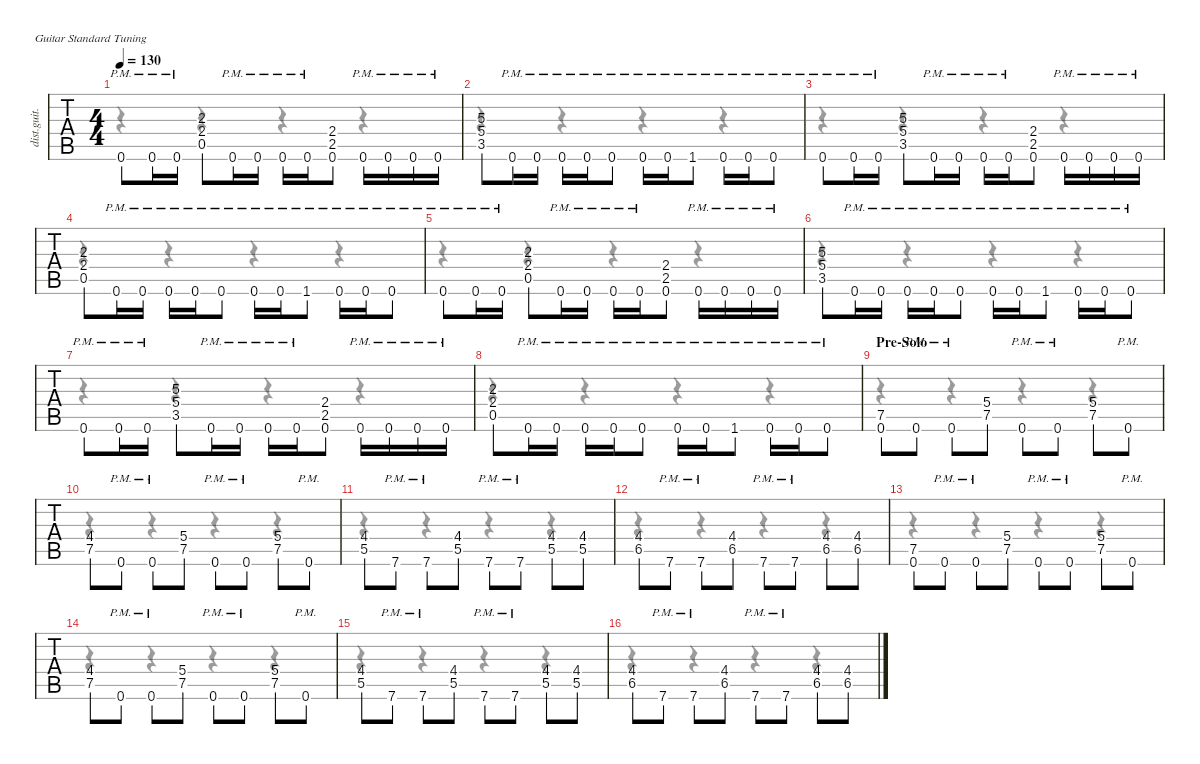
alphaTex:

\defaultSystemsLayout 4
\hideDynamics
\bracketExtendMode nobrackets
\track ("James Hetfield - Rhythm Guitar" "dist.guit.") {instrument distortionguitar}
\staff {tabs}
\tuning (E4 B3 G3 D3 A2 E2)
\voice
\ts (4 4)
\tempo 130
\clef g2
\ks c
0.6{pm}.8{dy f beam Up} 0.6{pm}.16{beam Up} 0.6{pm}.16{beam Up} (2.3 2.4 0.5).8{beam Up} 0.6{pm}.16{beam Up} 0.6{pm}.16{beam Up} 0.6{pm}.16{beam Up} 0.6{pm}.16{beam Up} (2.4 2.5 0.6).8{beam Up} 0.6{pm}.16{beam Up} 0.6{pm}.16{beam Up} 0.6{pm}.16{beam Up} 0.6{pm}.16{beam Up} |
(5.3 5.4 3.5).8{beam Up} 0.6{pm}.16{beam Up} 0.6{pm}.16{beam Up} 0.6{pm}.16{beam Up} 0.6{pm}.16{beam Up} 0.6{pm}.8{beam Up} 0.6{pm}.16{beam Up} 0.6{pm}.16{beam Up} 1.6{pm}.8{beam Up} 0.6{pm}.16{beam Up} 0.6{pm}.16{beam Up} 0.6{pm}.8{beam Up} |
0.6{pm}.8{beam Up} 0.6{pm}.16{beam Up} 0.6{pm}.16{beam Up} (5.3 5.4 3.5).8{beam Up} 0.6{pm}.16{beam Up} 0.6{pm}.16{beam Up} 0.6{pm}.16{beam Up} 0.6{pm}.16{beam Up} (2.4 2.5 0.6).8{beam Up} 0.6{pm}.16{beam Up} 0.6{pm}.16{beam Up} 0.6{pm}.16{beam Up} 0.6{pm}.16{beam Up} |
(2.3 2.4 0.5).8{beam Up} 0.6{pm}.16{beam Up} 0.6{pm}.16{beam Up} 0.6{pm}.16{beam Up} 0.6{pm}.16{beam Up} 0.6{pm}.8{beam Up} 0.6{pm}.16{beam Up} 0.6{pm}.16{beam Up} 1.6{pm}.8{beam Up} 0.6{pm}.16{beam Up} 0.6{pm}.16{beam Up} 0.6{pm}.8{beam Up} |
0.6{pm}.8{beam Up} 0.6{pm}.16{beam Up} 0.6{pm}.16{beam Up} (2.3 2.4 0.5).8{beam Up} 0.6{pm}.16{beam Up} 0.6{pm}.16{beam Up} 0.6{pm}.16{beam Up} 0.6{pm}.16{beam Up} (2.4 2.5 0.6).8{beam Up} 0.6{pm}.16{beam Up} 0.6{pm}.16{beam Up} 0.6{pm}.16{beam Up} 0.6{pm}.16{beam Up} |
(5.3 5.4 3.5).8{beam Up} 0.6{pm}.16{beam Up} 0.6{pm}.16{beam Up} 0.6{pm}.16{beam Up} 0.6{pm}.16{beam Up} 0.6{pm}.8{beam Up} 0.6{pm}.16{beam Up} 0.6{pm}.16{beam Up} 1.6{pm}.8{beam Up} 0.6{pm}.16{beam Up} 0.6{pm}.16{beam Up} 0.6{pm}.8{beam Up} |
0.6{pm}.8{beam Up} 0.6{pm}.16{beam Up} 0.6{pm}.16{beam Up} (5.3 5.4 3.5).8{beam Up} 0.6{pm}.16{beam Up} 0.6{pm}.16{beam Up} 0.6{pm}.16{beam Up} 0.6{pm}.16{beam Up} (2.4 2.5 0.6).8{beam Up} 0.6{pm}.16{beam Up} 0.6{pm}.16{beam Up} 0.6{pm}.16{beam Up} 0.6{pm}.16{beam Up} |
(2.3 2.4 0.5).8{beam Up} 0.6{pm}.16{beam Up} 0.6{pm}.16{beam Up} 0.6{pm}.16{beam Up} 0.6{pm}.16{beam Up} 0.6{pm}.8{beam Up} 0.6{pm}.16{beam Up} 0.6{pm}.16{beam Up} 1.6{pm}.8{beam Up} 0.6{pm}.16{beam Up} 0.6{pm}.16{beam Up} 0.6{pm}.8{beam Up} |
\section ("" "Pre-Solo")
(7.5 0.6).8{beam Up} 0.6{pm}.8{beam Up} 0.6{pm}.8{beam Up} (5.4 7.5).8{beam Up} 0.6{pm}.8{beam Up} 0.6{pm}.8{beam Up} (5.4 7.5).8{beam Up} 0.6{pm}.8{beam Up} |
(4.4{acc #} 7.5).8{beam Up} 0.6{pm}.8{beam Up} 0.6{pm}.8{beam Up} (5.4 7.5).8{beam Up} 0.6{pm}.8{beam Up} 0.6{pm}.8{beam Up} (5.4 7.5).8{beam Up} 0.6{pm}.8{beam Up} |
(4.4{acc #} 5.5).8{beam Up} 7.6{pm}.8{beam Up} 7.6{pm}.8{beam Up} (4.4{acc #} 5.5).8{beam Up} 7.6{pm}.8{beam Up} 7.6{pm}.8{beam Up} (4.4{acc #} 5.5).8{beam Up} (4.4{acc #} 5.5).8{beam Up} |
(4.4{acc #} 6.5{acc #}).8{beam Up} 7.6{pm}.8{beam Up} 7.6{pm}.8{beam Up} (4.4{acc #} 6.5{acc #}).8{beam Up} 7.6{pm}.8{beam Up} 7.6{pm}.8{beam Up} (4.4{acc #} 6.5{acc #}).8{beam Up} (4.4{acc #} 6.5{acc #}).8{beam Up} |
(7.5 0.6).8{beam Up} 0.6{pm}.8{beam Up} 0.6{pm}.8{beam Up} (5.4 7.5).8{beam Up} 0.6{pm}.8{beam Up} 0.6{pm}.8{beam Up} (5.4 7.5).8{beam Up} 0.6{pm}.8{beam Up} |
(4.4{acc #} 7.5).8{beam Up} 0.6{pm}.8{beam Up} 0.6{pm}.8{beam Up} (5.4 7.5).8{beam Up} 0.6{pm}.8{beam Up} 0.6{pm}.8{beam Up} (5.4 7.5).8{beam Up} 0.6{pm}.8{beam Up} |
(4.4{acc #} 5.5).8{beam Up} 7.6{pm}.8{beam Up} 7.6{pm}.8{beam Up} (4.4{acc #} 5.5).8{beam Up} 7.6{pm}.8{beam Up} 7.6{pm}.8{beam Up} (4.4{acc #} 5.5).8{beam Up} (4.4{acc #} 5.5).8{beam Up} |
(4.4{acc #} 6.5{acc #}).8{beam Up} 7.6{pm}.8{beam Up} 7.6{pm}.8{beam Up} (4.4{acc #} 6.5{acc #}).8{beam Up} 7.6{pm}.8{beam Up} 7.6{pm}.8{beam Up} (4.4{acc #} 6.5{acc #}).8{beam Up} (4.4{acc #} 6.5{acc #}).8{beam Up}
\voice
\clef g2
\ottava regular
\simile none
\ks c
r.4{dy mf beam Down} r.4{beam Down} r.4{beam Down} r.4{beam Down} |
r.4{beam Down} r.4{beam Down} r.4{beam Down} r.4{beam Down} |
r.4{beam Down} r.4{beam Down} r.4{beam Down} r.4{beam Down} |
r.4{beam Down} r.4{beam Down} r.4{beam Down} r.4{beam Down} |
r.4{beam Down} r.4{beam Down} r.4{beam Down} r.4{beam Down} |
r.4{beam Down} r.4{beam Down} r.4{beam Down} r.4{beam Down} |
r.4{beam Down} r.4{beam Down} r.4{beam Down} r.4{beam Down} |
r.4{beam Down} r.4{beam Down} r.4{beam Down} r.4{beam Down} |
r.4{beam Down} r.4{beam Down} r.4{beam Down} r.4{beam Down} |
r.4{beam Down} r.4{beam Down} r.4{beam Down} r.4{beam Down} |
r.4{beam Down} r.4{beam Down} r.4{beam Down} r.4{beam Down} |
r.4{beam Down} r.4{beam Down} r.4{beam Down} r.4{beam Down} |
r.4{beam Down} r.4{beam Down} r.4{beam Down} r.4{beam Down} |
r.4{beam Down} r.4{beam Down} r.4{beam Down} r.4{beam Down} |
r.4{beam Down} r.4{beam Down} r.4{beam Down} r.4{beam Down} |
r.4{beam Down} r.4{beam Down} r.4{beam Down} r.4{beam Down}
